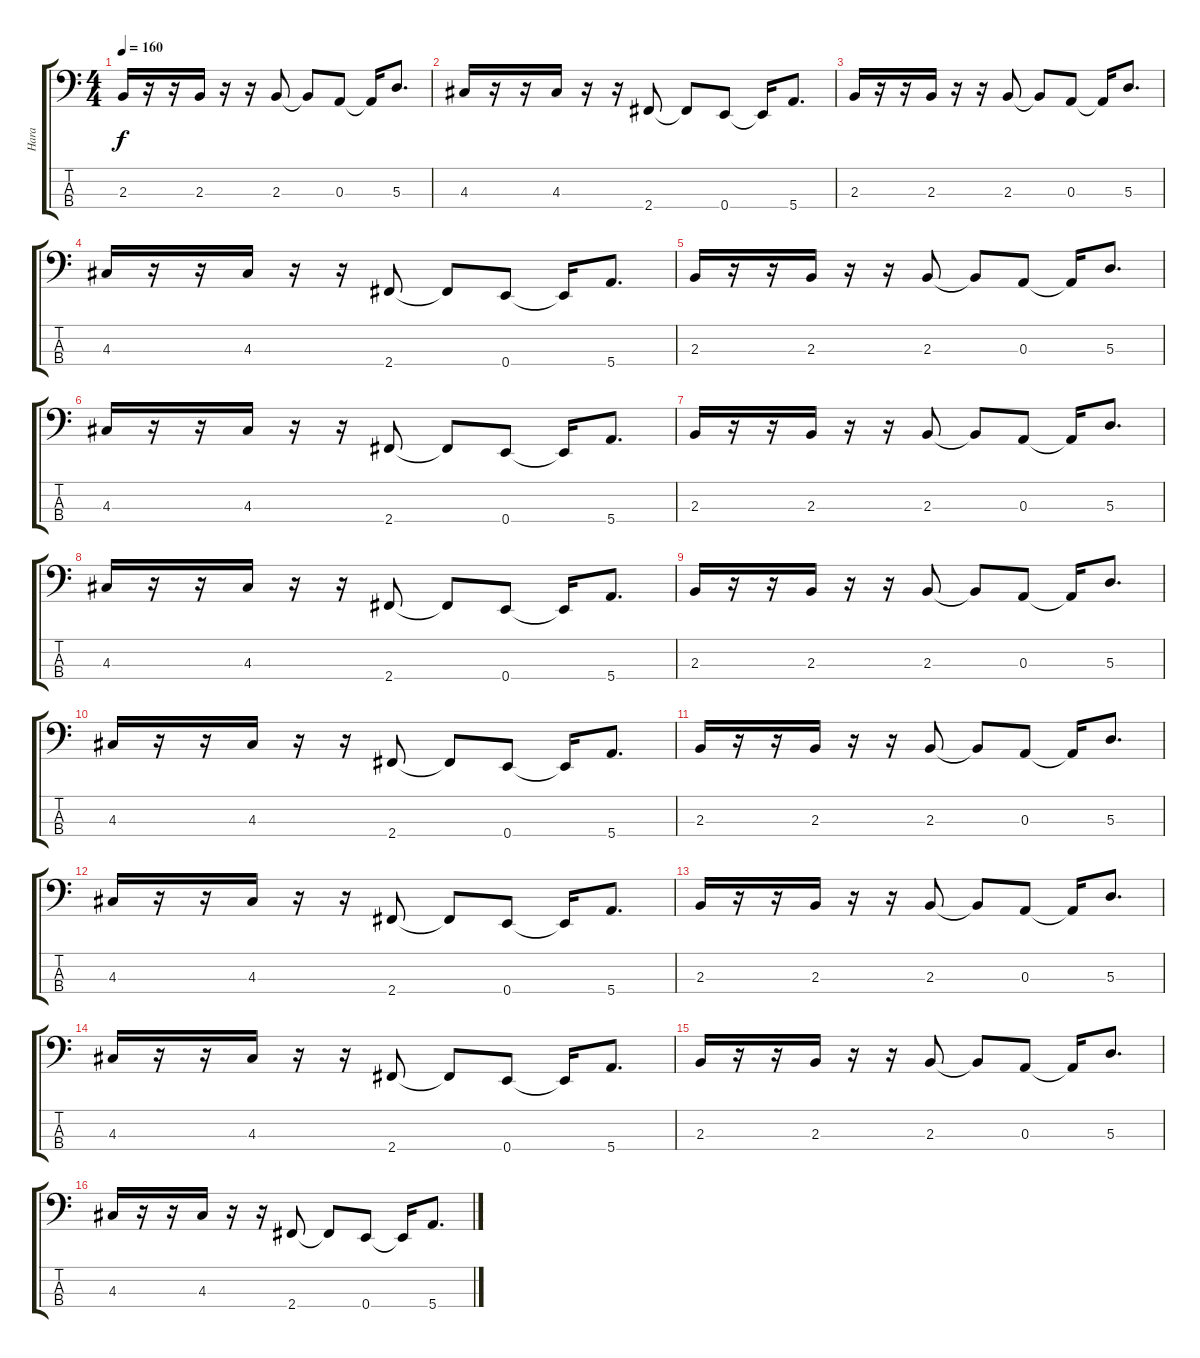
\track ("Hara" "Hara") {instrument electricbasspick}
\staff {score tabs}
\tuning (G2 D2 A1 E1) {hide}
\ts (4 4)
\tempo 160
\clef f4
\ks c
2.3.16{dy f} r.16 r.16 2.3.16 r.16 r.16 2.3.8 2.3{t}.8 0.3.8 0.3{t}.16 5.3.8{d} |
4.3.16 r.16 r.16 4.3.16 r.16 r.16 2.4.8 2.4{t}.8 0.4.8 0.4{t}.16 5.4.8{d} |
2.3.16 r.16 r.16 2.3.16 r.16 r.16 2.3.8 2.3{t}.8 0.3.8 0.3{t}.16 5.3.8{d} |
4.3.16 r.16 r.16 4.3.16 r.16 r.16 2.4.8 2.4{t}.8 0.4.8 0.4{t}.16 5.4.8{d} |
2.3.16 r.16 r.16 2.3.16 r.16 r.16 2.3.8 2.3{t}.8 0.3.8 0.3{t}.16 5.3.8{d} |
4.3.16 r.16 r.16 4.3.16 r.16 r.16 2.4.8 2.4{t}.8 0.4.8 0.4{t}.16 5.4.8{d} |
2.3.16 r.16 r.16 2.3.16 r.16 r.16 2.3.8 2.3{t}.8 0.3.8 0.3{t}.16 5.3.8{d} |
4.3.16 r.16 r.16 4.3.16 r.16 r.16 2.4.8 2.4{t}.8 0.4.8 0.4{t}.16 5.4.8{d} |
2.3.16 r.16 r.16 2.3.16 r.16 r.16 2.3.8 2.3{t}.8 0.3.8 0.3{t}.16 5.3.8{d} |
4.3.16 r.16 r.16 4.3.16 r.16 r.16 2.4.8 2.4{t}.8 0.4.8 0.4{t}.16 5.4.8{d} |
2.3.16 r.16 r.16 2.3.16 r.16 r.16 2.3.8 2.3{t}.8 0.3.8 0.3{t}.16 5.3.8{d} |
4.3.16 r.16 r.16 4.3.16 r.16 r.16 2.4.8 2.4{t}.8 0.4.8 0.4{t}.16 5.4.8{d} |
2.3.16 r.16 r.16 2.3.16 r.16 r.16 2.3.8 2.3{t}.8 0.3.8 0.3{t}.16 5.3.8{d} |
4.3.16 r.16 r.16 4.3.16 r.16 r.16 2.4.8 2.4{t}.8 0.4.8 0.4{t}.16 5.4.8{d} |
2.3.16 r.16 r.16 2.3.16 r.16 r.16 2.3.8 2.3{t}.8 0.3.8 0.3{t}.16 5.3.8{d} |
4.3.16 r.16 r.16 4.3.16 r.16 r.16 2.4.8 2.4{t}.8 0.4.8 0.4{t}.16 5.4.8{d}
